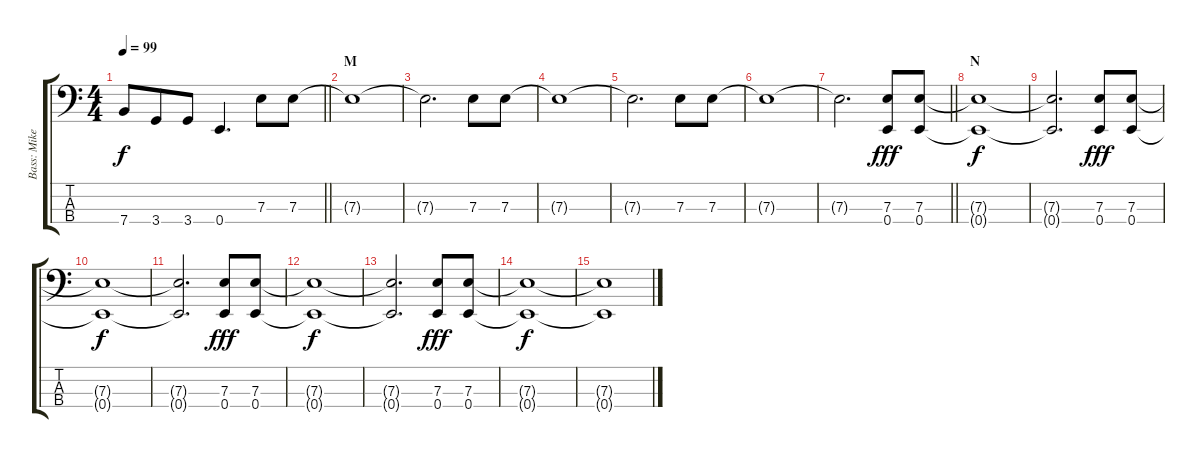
\track ("Bass: Mike" "Bass: Mike") {instrument electricbasspick}
\staff {score tabs}
\tuning (G2 D2 A1 E1) {hide}
\ts (4 4)
\tempo 99
\clef f4
\barLineRight lightlight
\ks c
7.4{t}.8{dy f} 3.4.8{beam merge} 3.4.8 0.4.4{d} 7.3.8 7.3.8 |
\section ("" "M")
7.3{t}.1 |
7.3{t}.2{d} 7.3.8 7.3.8 |
7.3{t}.1 |
7.3{t}.2{d} 7.3.8 7.3.8 |
7.3{t}.1 |
\barLineRight lightlight
7.3{t}.2{d} (7.3 0.4).8{dy fff} (7.3 0.4).8 |
\section ("" "N")
(7.3{t} 0.4{t}).1{dy f} |
(7.3{t} 0.4{t}).2{d} (7.3 0.4).8{dy fff} (7.3 0.4).8 |
(7.3{t} 0.4{t}).1{dy f} |
(7.3{t} 0.4{t}).2{d} (7.3 0.4).8{dy fff} (7.3 0.4).8 |
(7.3{t} 0.4{t}).1{dy f} |
(7.3{t} 0.4{t}).2{d} (7.3 0.4).8{dy fff} (7.3 0.4).8 |
(7.3{t} 0.4{t}).1{dy f} |
(7.3{t} 0.4{t}).1
